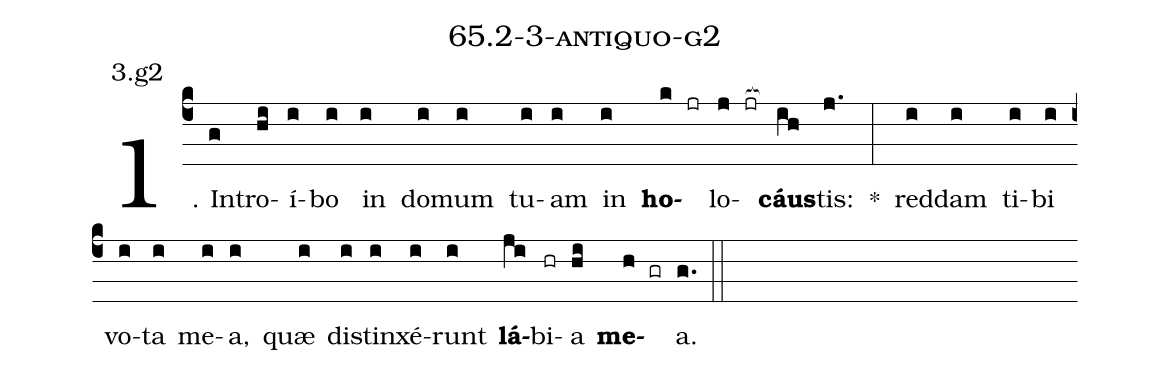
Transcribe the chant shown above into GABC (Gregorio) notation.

name: 65.2-3-antiquo-g2;
annotation: 3.g2;
%%
(c4)1. In(g)tro(hi)í(i)bo(i) in(i) do(i)mum(i) tu(i)am(i) in(i) <b>ho</b>(k jr)lo(j jr[ocb:1{])<b>cáus</b>(ih[ocb:0}])tis:(j.) *(:) red(i)dam(i) ti(i)bi(i) vo(i)ta(i) me(i)a,(i) quæ(i) di(i)stin(i)xé(i)runt(i) <b>lá</b>(ji)bi(hr)a(hi) <b>me</b>(h gr)a.(g.) (::)


%E(i) u(i) o(ji) u(hi) a(h) e.(g.) (::)
